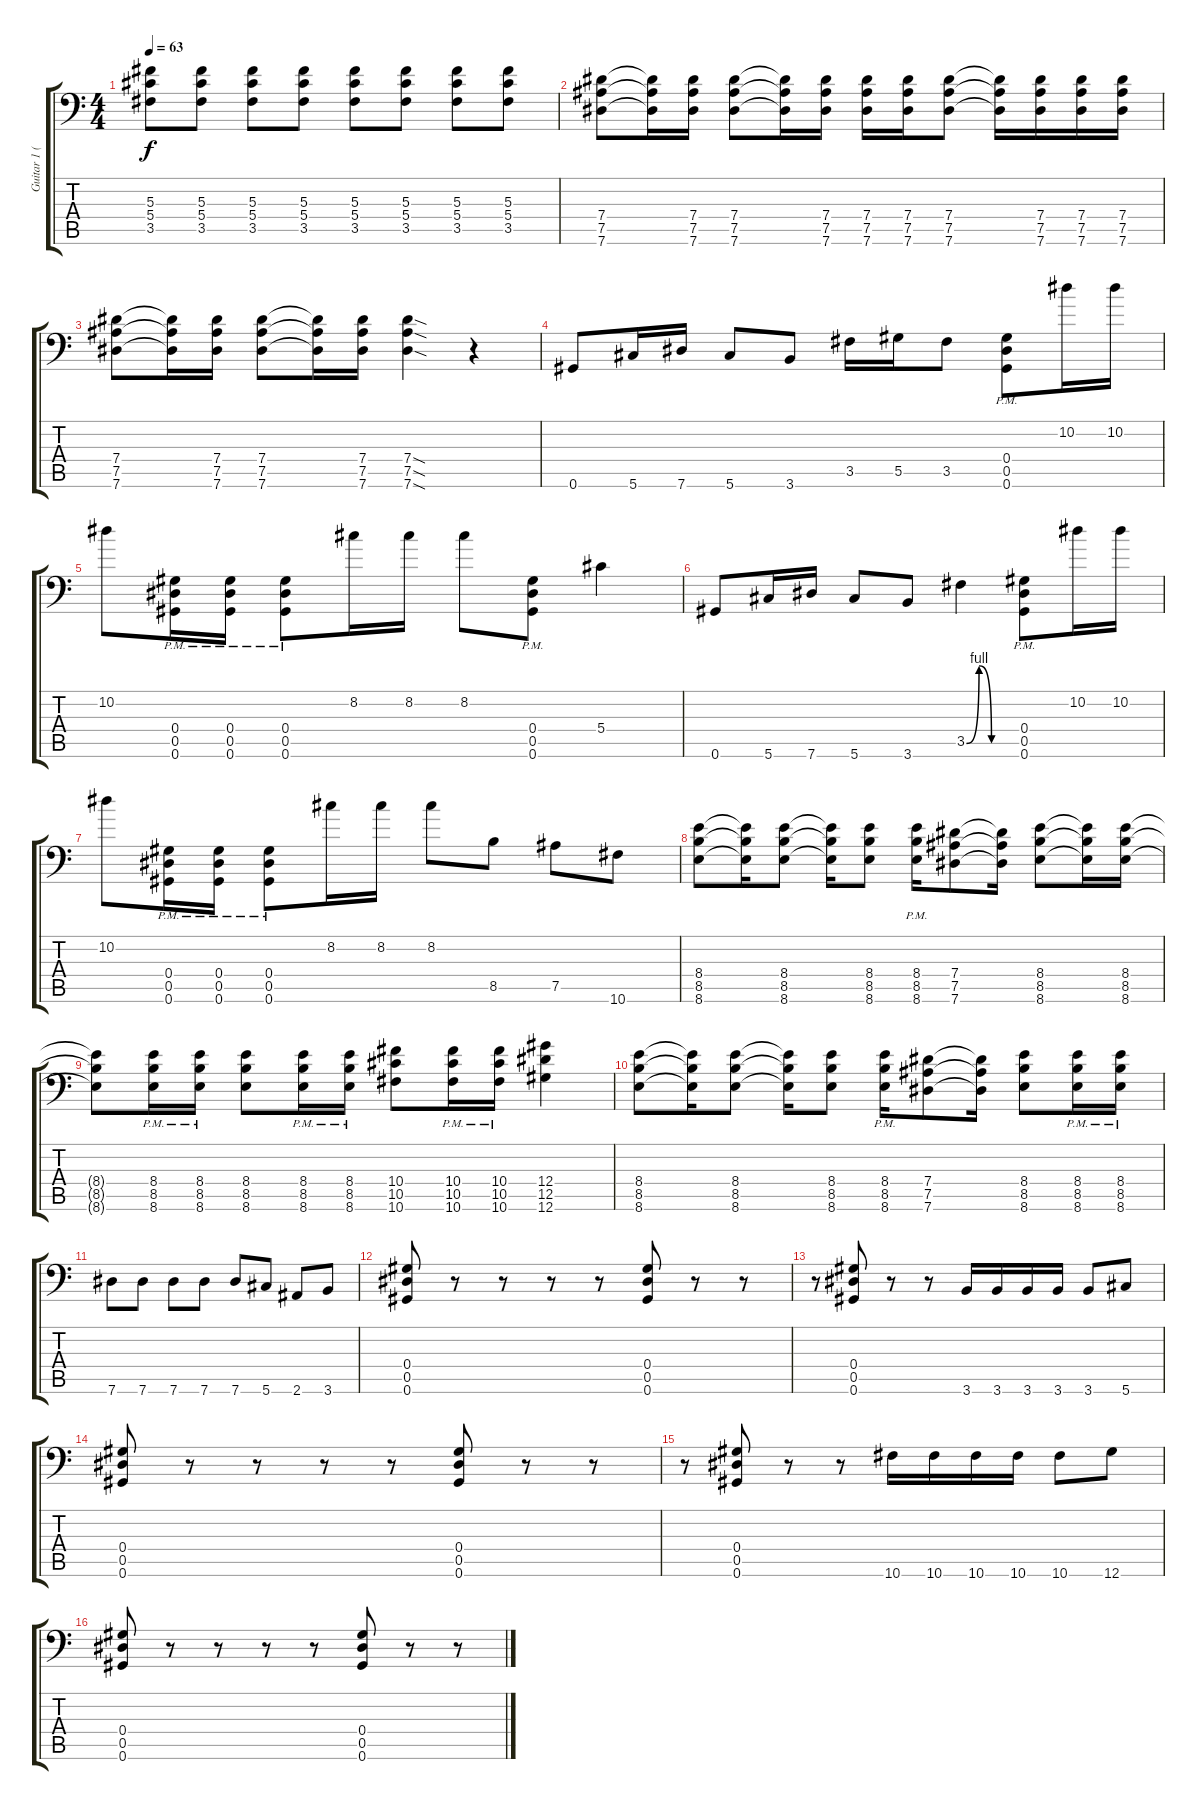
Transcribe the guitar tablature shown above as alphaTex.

\track ("Guitar 1 (Drop G#)" "Guitar 1 (") {instrument distortionguitar}
\staff {score tabs}
\tuning (Bb3 F3 Db3 Ab2 Eb2 Ab1) {hide}
\ts (4 4)
\tempo 63
\clef f4
\ks c
(5.3 5.4 3.5).8{dy f} (5.3 5.4 3.5).8 (5.3 5.4 3.5).8 (5.3 5.4 3.5).8 (5.3 5.4 3.5).8 (5.3 5.4 3.5).8 (5.3 5.4 3.5).8 (5.3 5.4 3.5).8 |
(7.4 7.5 7.6).8 (7.4{t} 7.5{t} 7.6{t}).16 (7.4 7.5 7.6).16 (7.4 7.5 7.6).8 (7.4{t} 7.5{t} 7.6{t}).16 (7.4 7.5 7.6).16 (7.4 7.5 7.6).16 (7.4 7.5 7.6).16 (7.4 7.5 7.6).8 (7.4{t} 7.5{t} 7.6{t}).16 (7.4 7.5 7.6).16 (7.4 7.5 7.6).16 (7.4 7.5 7.6).16 |
(7.4 7.5 7.6).8 (7.4{t} 7.5{t} 7.6{t}).16 (7.4 7.5 7.6).16 (7.4 7.5 7.6).8 (7.4{t} 7.5{t} 7.6{t}).16 (7.4 7.5 7.6).16 (7.4{sod} 7.5{sod} 7.6{sod}).4 r.4 |
0.6.8 5.6.16 7.6.16 5.6.8 3.6.8 3.5.16 5.5.16 3.5.8 (0.4{pm} 0.5{pm} 0.6{pm}).8 10.2.16 10.2.16 |
10.2.8 (0.4{pm} 0.5{pm} 0.6{pm}).16 (0.4{pm} 0.5{pm} 0.6{pm}).16 (0.4{pm} 0.5{pm} 0.6{pm}).8 8.2.16 8.2.16 8.2.8 (0.4{pm} 0.5{pm} 0.6{pm}).8 5.4.4 |
0.6.8 5.6.16 7.6.16 5.6.8 3.6.8 3.5{be (custom 0 0 15 4 30 0 45 0 60 0)}.4 (0.4{pm} 0.5{pm} 0.6{pm}).8 10.2.16 10.2.16 |
10.2.8 (0.4{pm} 0.5{pm} 0.6{pm}).16 (0.4{pm} 0.5{pm} 0.6{pm}).16 (0.4{pm} 0.5{pm} 0.6{pm}).8 8.2.16 8.2.16 8.2.8 8.5.8 7.5.8 10.6.8 |
(8.4 8.5 8.6).8 (8.4{t} 8.5{t} 8.6{t}).16 (8.4 8.5 8.6).8 (8.4{t} 8.5{t} 8.6{t}).16 (8.4 8.5 8.6).8 (8.4{pm} 8.5{pm} 8.6{pm}).16 (7.4 7.5 7.6).8 (7.4{t} 7.5{t} 7.6{t}).16 (8.4 8.5 8.6).8 (8.4{t} 8.5{t} 8.6{t}).16 (8.4 8.5 8.6).16 |
(8.4{t} 8.5{t} 8.6{t}).8 (8.4{pm} 8.5{pm} 8.6{pm}).16 (8.4{pm} 8.5{pm} 8.6{pm}).16 (8.4 8.5 8.6).8 (8.4{pm} 8.5{pm} 8.6{pm}).16 (8.4{pm} 8.5{pm} 8.6{pm}).16 (10.4 10.5 10.6).8 (10.4{pm} 10.5{pm} 10.6{pm}).16 (10.4{pm} 10.5{pm} 10.6{pm}).16 (12.4 12.5 12.6).4 |
(8.4 8.5 8.6).8 (8.4{t} 8.5{t} 8.6{t}).16 (8.4 8.5 8.6).8 (8.4{t} 8.5{t} 8.6{t}).16 (8.4 8.5 8.6).8 (8.4{pm} 8.5{pm} 8.6{pm}).16 (7.4 7.5 7.6).8 (7.4{t} 7.5{t} 7.6{t}).16 (8.4 8.5 8.6).8 (8.4{pm} 8.5{pm} 8.6{pm}).16 (8.4{pm} 8.5{pm} 8.6{pm}).16 |
7.6.8 7.6.8 7.6.8 7.6.8 7.6.8 5.6.8 2.6.8 3.6.8 |
(0.4 0.5 0.6).8 r.8 r.8 r.8 r.8 (0.4 0.5 0.6).8 r.8 r.8 |
r.8 (0.4 0.5 0.6).8 r.8 r.8 3.6.16 3.6.16 3.6.16 3.6.16 3.6.8 5.6.8 |
(0.4 0.5 0.6).8 r.8 r.8 r.8 r.8 (0.4 0.5 0.6).8 r.8 r.8 |
r.8 (0.4 0.5 0.6).8 r.8 r.8 10.6.16 10.6.16 10.6.16 10.6.16 10.6.8 12.6.8 |
(0.4 0.5 0.6).8 r.8 r.8 r.8 r.8 (0.4 0.5 0.6).8 r.8 r.8
